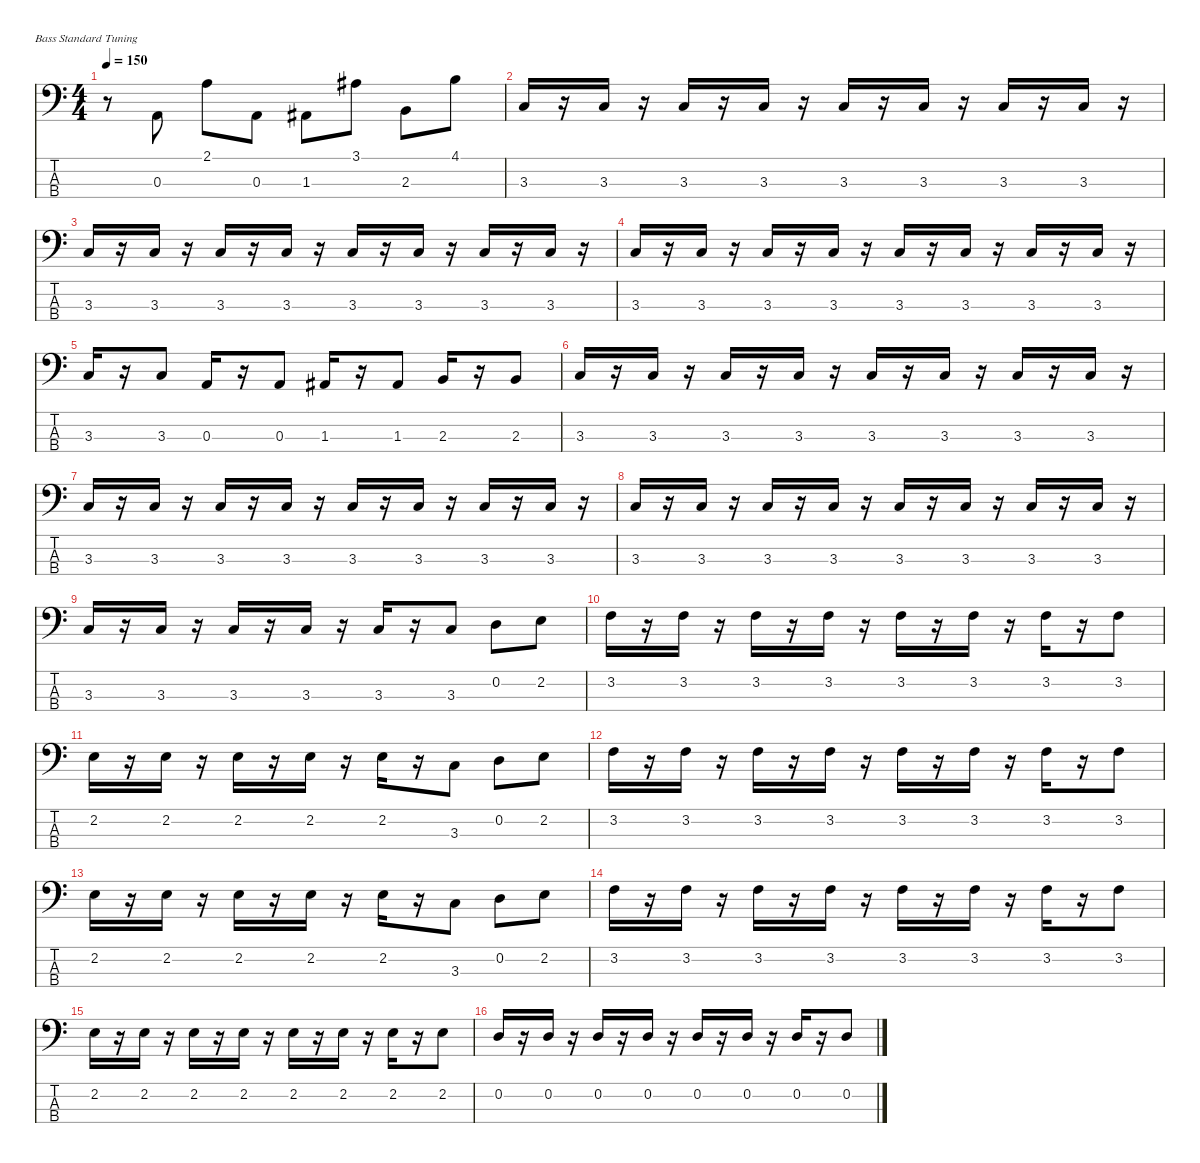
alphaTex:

\defaultSystemsLayout 4
\hideDynamics
\bracketExtendMode nobrackets
\singleTrackTrackNamePolicy hidden
\multiTrackTrackNamePolicy hidden
\firstSystemTrackNameMode fullname
\firstSystemTrackNameOrientation horizontal
\otherSystemsTrackNameOrientation horizontal
\track ("Track 7" "el.bs.") {instrument electricbassfinger}
\staff {score tabs}
\tuning (G2 D2 A1 E1)
\ts (4 4)
\beaming (8 2 2 2 2)
\tempo 150
\clef f4
\ks c
r.8{dy ff instrument electricbassfinger beam Down} 0.3.8{beam Up} 2.1.8{beam Down} 0.3.8{beam Down} 1.3{acc #}.8{dy fff beam Down} 3.1{acc #}.8{beam Down} 2.3.8{beam Down} 4.1.8{beam Down} |
3.3.16{beam Up} r.16{beam Up} 3.3.16{beam Up} r.16{beam Up} 3.3.16{dy ff beam Up} r.16{beam Up} 3.3.16{beam Up} r.16{beam Up} 3.3.16{dy fff beam Up} r.16{beam Up} 3.3.16{beam Up} r.16{beam Up} 3.3.16{dy ff beam Up} r.16{beam Up} 3.3.16{beam Up} r.16{beam Up} |
3.3.16{dy fff beam Up} r.16{beam Up} 3.3.16{beam Up} r.16{beam Up} 3.3.16{dy ff beam Up} r.16{beam Up} 3.3.16{beam Up} r.16{beam Up} 3.3.16{dy fff beam Up} r.16{beam Up} 3.3.16{beam Up} r.16{beam Up} 3.3.16{dy ff beam Up} r.16{beam Up} 3.3.16{beam Up} r.16{beam Up} |
3.3.16{dy fff beam Up} r.16{beam Up} 3.3.16{beam Up} r.16{beam Up} 3.3.16{dy ff beam Up} r.16{beam Up} 3.3.16{beam Up} r.16{beam Up} 3.3.16{dy fff beam Up} r.16{beam Up} 3.3.16{beam Up} r.16{beam Up} 3.3.16{dy ff beam Up} r.16{beam Up} 3.3.16{beam Up} r.16{beam Up} |
3.3.16{dy fff beam Up} r.16{beam Up} 3.3.8{beam Up} 0.3.16{dy ff beam Up} r.16{beam Up} 0.3.8{beam Up} 1.3{acc #}.16{beam Up} r.16{beam Up} 1.3{acc #}.8{dy fff beam Up} 2.3.16{beam Up} r.16{beam Up} 2.3.8{beam Up} |
3.3.16{beam Up} r.16{beam Up} 3.3.16{beam Up} r.16{beam Up} 3.3.16{dy ff beam Up} r.16{beam Up} 3.3.16{beam Up} r.16{beam Up} 3.3.16{dy fff beam Up} r.16{beam Up} 3.3.16{beam Up} r.16{beam Up} 3.3.16{dy ff beam Up} r.16{beam Up} 3.3.16{beam Up} r.16{beam Up} |
3.3.16{dy fff beam Up} r.16{beam Up} 3.3.16{beam Up} r.16{beam Up} 3.3.16{dy ff beam Up} r.16{beam Up} 3.3.16{beam Up} r.16{beam Up} 3.3.16{dy fff beam Up} r.16{beam Up} 3.3.16{beam Up} r.16{beam Up} 3.3.16{dy ff beam Up} r.16{beam Up} 3.3.16{beam Up} r.16{beam Up} |
3.3.16{dy fff beam Up} r.16{beam Up} 3.3.16{beam Up} r.16{beam Up} 3.3.16{dy ff beam Up} r.16{beam Up} 3.3.16{beam Up} r.16{beam Up} 3.3.16{dy fff beam Up} r.16{beam Up} 3.3.16{beam Up} r.16{beam Up} 3.3.16{dy ff beam Up} r.16{beam Up} 3.3.16{beam Up} r.16{beam Up} |
3.3.16{dy fff beam Up} r.16{beam Up} 3.3.16{beam Up} r.16{beam Up} 3.3.16{dy ff beam Up} r.16{beam Up} 3.3.16{beam Up} r.16{beam Up} 3.3.16{beam Up} r.16{beam Up} 3.3.8{beam Up} 0.2.8{dy fff beam Down} 2.2.8{beam Down} |
3.2.16{beam Down} r.16{beam Down} 3.2.16{beam Down} r.16{beam Down} 3.2.16{dy ff beam Down} r.16{beam Down} 3.2.16{beam Down} r.16{beam Down} 3.2.16{dy fff beam Down} r.16{beam Down} 3.2.16{beam Down} r.16{beam Down} 3.2.16{dy ff beam Down} r.16{beam Down} 3.2.8{dy fff beam Down} |
2.2.16{dy ff beam Down} r.16{beam Down} 2.2.16{beam Down} r.16{beam Down} 2.2.16{dy fff beam Down} r.16{beam Down} 2.2.16{beam Down} r.16{beam Down} 2.2.16{dy ff beam Down} r.16{beam Down} 3.3.8{beam Down} 0.2.8{dy fff beam Down} 2.2.8{beam Down} |
3.2.16{beam Down} r.16{beam Down} 3.2.16{beam Down} r.16{beam Down} 3.2.16{dy ff beam Down} r.16{beam Down} 3.2.16{beam Down} r.16{beam Down} 3.2.16{dy fff beam Down} r.16{beam Down} 3.2.16{beam Down} r.16{beam Down} 3.2.16{dy ff beam Down} r.16{beam Down} 3.2.8{dy fff beam Down} |
2.2.16{dy ff beam Down} r.16{beam Down} 2.2.16{beam Down} r.16{beam Down} 2.2.16{dy fff beam Down} r.16{beam Down} 2.2.16{beam Down} r.16{beam Down} 2.2.16{dy ff beam Down} r.16{beam Down} 3.3.8{beam Down} 0.2.8{dy fff beam Down} 2.2.8{beam Down} |
3.2.16{beam Down} r.16{beam Down} 3.2.16{beam Down} r.16{beam Down} 3.2.16{dy ff beam Down} r.16{beam Down} 3.2.16{beam Down} r.16{beam Down} 3.2.16{dy fff beam Down} r.16{beam Down} 3.2.16{beam Down} r.16{beam Down} 3.2.16{dy ff beam Down} r.16{beam Down} 3.2.8{dy fff beam Down} |
2.2.16{dy ff beam Down} r.16{beam Down} 2.2.16{beam Down} r.16{beam Down} 2.2.16{dy fff beam Down} r.16{beam Down} 2.2.16{beam Down} r.16{beam Down} 2.2.16{dy ff beam Down} r.16{beam Down} 2.2.16{beam Down} r.16{beam Down} 2.2.16{dy fff beam Down} r.16{beam Down} 2.2.8{beam Down} |
0.2.16{beam Up} r.16{beam Up} 0.2.16{beam Up} r.16{beam Up} 0.2.16{dy ff beam Up} r.16{beam Up} 0.2.16{beam Up} r.16{beam Up} 0.2.16{dy fff beam Up} r.16{beam Up} 0.2.16{beam Up} r.16{beam Up} 0.2.16{dy ff beam Up} r.16{beam Up} 0.2.8{dy fff beam Up}
